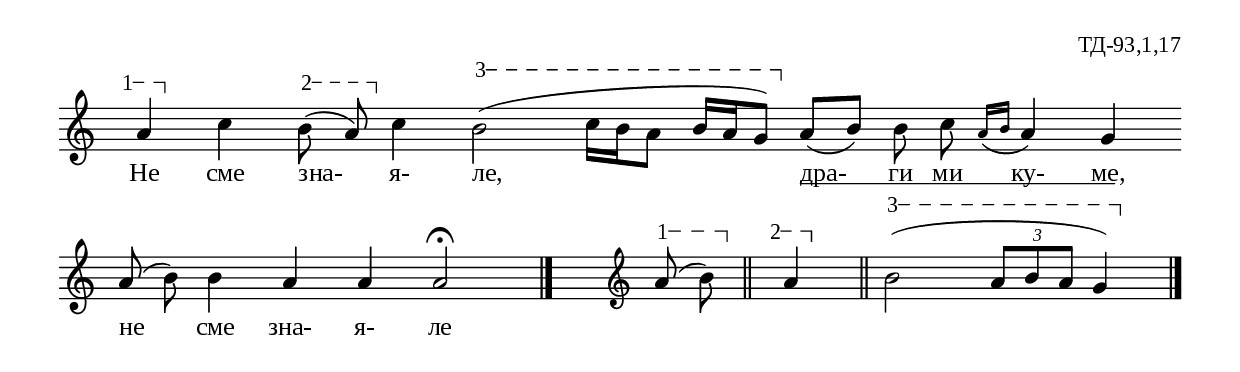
%{
sva_093_1_17
%}

\include "td-preamble.ly"

\score {
\relative c'' {
%%\tempo 8 = 110
%%\time 2/4
\cadenzaOn
\varA
s8\startTextSpan a4\stopTextSpan 
c 
\varB
b8\startTextSpan( a\stopTextSpan) 
c4 
\varC
b2\startTextSpan( c16[ b a8] b16[ a g8\stopTextSpan]) 
a8([ b]) b8\noBeam c 
\acciaccatura { a16[ b] } a4 g \bar""
\break
a8( b) b4 a a a2\fermata
 \bar "|." 
 s64 \clef treble
\varA
a8\startTextSpan( b\stopTextSpan) \bar "||"
\varB
s8\startTextSpan a4\stopTextSpan \bar "||"
\varC
b2\startTextSpan( \times 2/3 { a8[ b a] } g4\stopTextSpan) 
 \bar "|." 
}
\addlyrics { Не сме зна- я- ле, 
дра- \startTextSpan ги ми ку- ме, \stopTextSpan не сме зна- я- ле }
%
\layout {
   \context { 
	    \Staff \remove "Time_signature_engraver" } 
  indent = #0
  line-width = 190\mm
  ragged-right=##f
\context {
      \Lyrics
      \consists "Text_spanner_engraver"
      \override TextSpanner #'direction = #DOWN
      \override TextSpanner #'style = #'line    
      \override TextSpanner #'outside-staff-priority = ##f
      \override TextSpanner #'padding = #0.2 % sets the distance of the line from the lyrics
      \override TextSpanner #'bound-details =
      #`((left . ((Y . 0)
                  (padding . 0)
                  (attach-dir . ,LEFT)))
         (left-broken . ((end-on-note . #t)))
         (right . ((Y . 0)
                   (padding . 0)
                   (attach-dir . ,RIGHT))))
    }
  
}
%
\midi { 
	\context {
		\Score tempoWholesPerMinute = #(ly:make-moment 110 8)
		}
	}
}
%
\header{
  opus = "ТД-93,1,17"
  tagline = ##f
}


